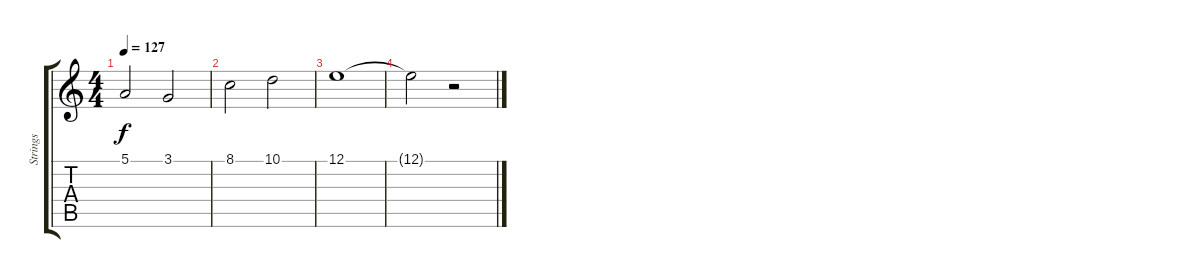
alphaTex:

\track ("Strings" "Strings") {instrument tremolostrings}
\staff {score tabs}
\tuning (E4 B3 G3 D3 A2 E2) {hide}
\ts (4 4)
\tempo 127
\clef g2
\ks c
5.1.2{dy f} 3.1.2 |
8.1.2 10.1.2 |
12.1.1{volume 9} |
12.1{t}.2 r.2
